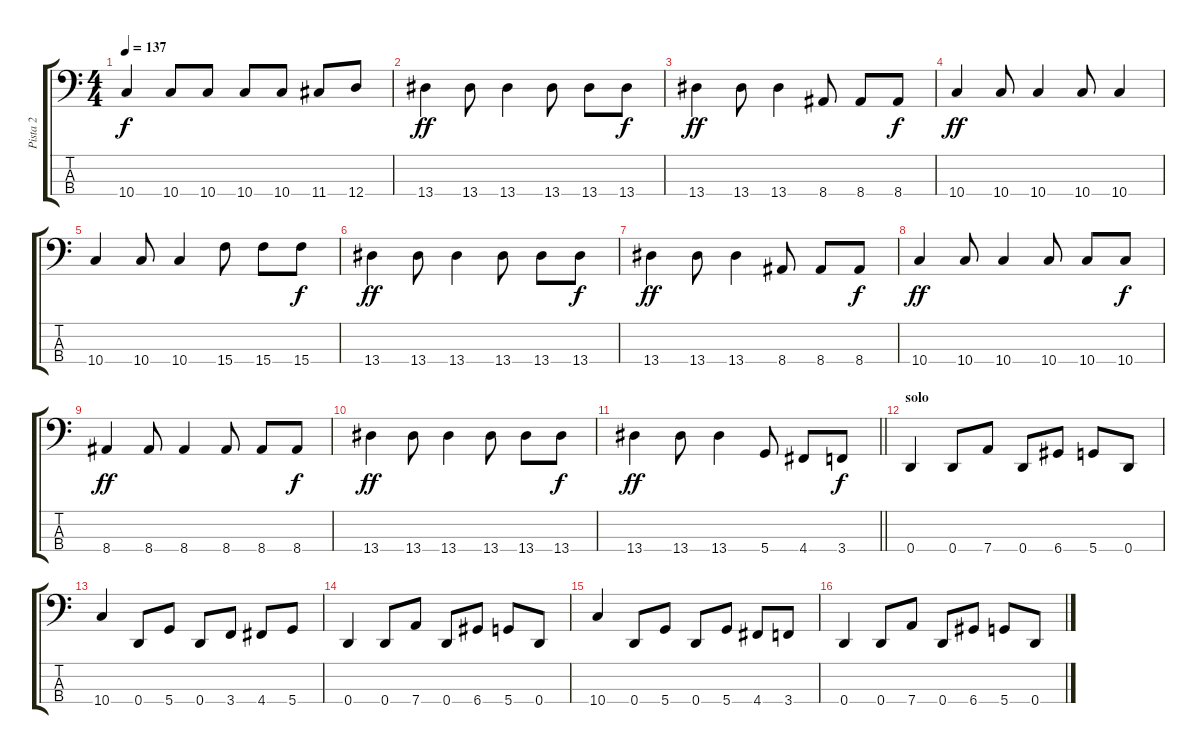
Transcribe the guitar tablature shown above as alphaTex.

\track ("Pista 2" "Pista 2") {instrument electricbassfinger}
\staff {score tabs}
\tuning (G2 D2 A1 D1) {hide}
\ts (4 4)
\tempo 137
\clef f4
\ks c
10.4.4{dy f} 10.4.8 10.4.8 10.4.8 10.4.8 11.4.8 12.4.8 |
13.4.4{dy ff} 13.4.8 13.4.4 13.4.8 13.4.8 13.4.8{dy f} |
13.4.4{dy ff} 13.4.8 13.4.4 8.4.8 8.4.8 8.4.8{dy f} |
10.4.4{dy ff} 10.4.8 10.4.4 10.4.8 10.4.4 |
10.4.4 10.4.8 10.4.4 15.4.8 15.4.8 15.4.8{dy f} |
13.4.4{dy ff} 13.4.8 13.4.4 13.4.8 13.4.8 13.4.8{dy f} |
13.4.4{dy ff} 13.4.8 13.4.4 8.4.8 8.4.8 8.4.8{dy f} |
10.4.4{dy ff} 10.4.8 10.4.4 10.4.8 10.4.8 10.4.8{dy f} |
8.4.4{dy ff} 8.4.8 8.4.4 8.4.8 8.4.8 8.4.8{dy f} |
13.4.4{dy ff} 13.4.8 13.4.4 13.4.8 13.4.8 13.4.8{dy f} |
\barLineRight lightlight
13.4.4{dy ff} 13.4.8 13.4.4 5.4.8 4.4.8 3.4.8{dy f} |
\section ("" "solo")
0.4.4 0.4.8 7.4.8 0.4.8 6.4.8 5.4.8 0.4.8 |
10.4.4 0.4.8 5.4.8 0.4.8 3.4.8 4.4.8 5.4.8 |
0.4.4 0.4.8 7.4.8 0.4.8 6.4.8 5.4.8 0.4.8 |
10.4.4 0.4.8 5.4.8 0.4.8 5.4.8 4.4.8 3.4.8 |
0.4.4 0.4.8 7.4.8 0.4.8 6.4.8 5.4.8 0.4.8
